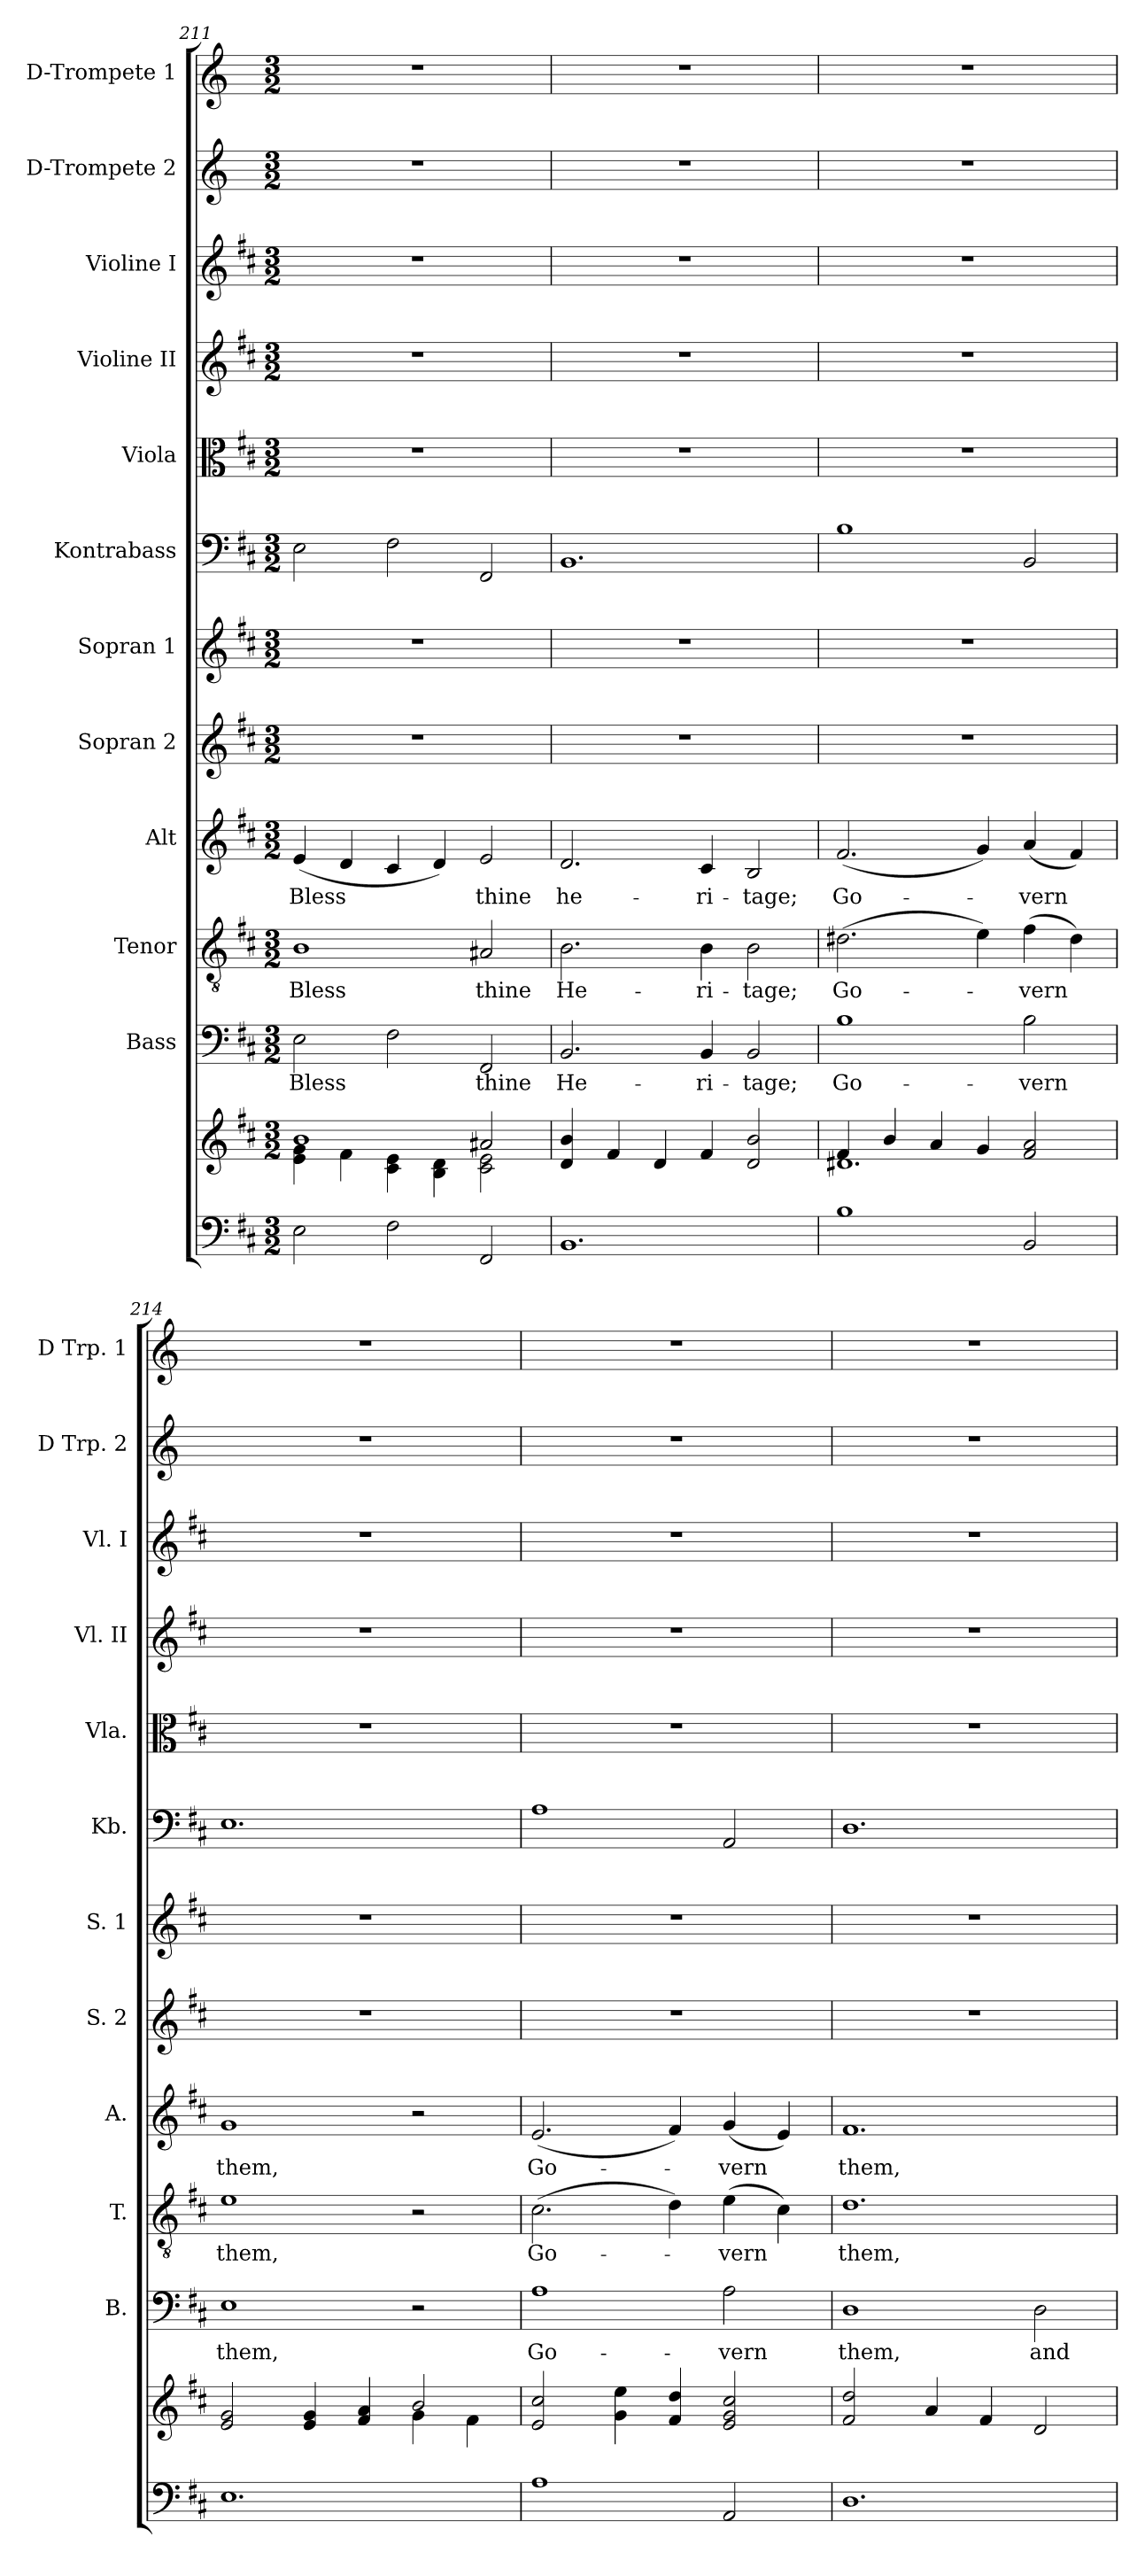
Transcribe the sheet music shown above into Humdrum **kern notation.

**kern	**kern	**kern	**text	**kern	**text	**kern	**text	**kern	**kern	**kern	**kern	**kern	**kern	**kern	**kern
*part12	*part12	*part11	*part11	*part10	*part10	*part9	*part9	*part8	*part7	*part6	*part5	*part4	*part3	*part2	*part1
*staff13	*staff12	*staff11	*staff11	*staff10	*staff10	*staff9	*staff9	*staff8	*staff7	*staff6	*staff5	*staff4	*staff3	*staff2	*staff1
*	*	*I"Bass	*	*I"Tenor	*	*I"Alt	*	*I"Sopran 2	*I"Sopran 1	*I"Kontrabass	*I"Viola	*I"Violine II	*I"Violine I	*I"D-Trompete 2	*I"D-Trompete 1
*	*	*I'B.	*	*I'T.	*	*I'A.	*	*I'S. 2	*I'S. 1	*I'Kb.	*I'Vla.	*I'Vl. II	*I'Vl. I	*I'D Trp. 2	*I'D Trp. 1
!!LO:PB:g=z
*clefF4	*clefG2	*clefF4	*	*clefGv2	*	*clefG2	*	*clefG2	*clefG2	*clefF4	*clefC3	*clefG2	*clefG2	*clefG2	*clefG2
*	*	*	*	*	*	*	*	*	*	*ITrd7c12	*	*	*	*ITrd-1c-2	*ITrd-1c-2
*k[f#c#]	*k[f#c#]	*k[f#c#]	*	*k[f#c#]	*	*k[f#c#]	*	*k[f#c#]	*k[f#c#]	*k[f#c#]	*k[f#c#]	*k[f#c#]	*k[f#c#]	*k[f#c#]	*k[f#c#]
*D:	*D:	*D:	*	*D:	*	*D:	*	*D:	*D:	*D:	*D:	*D:	*D:	*D:	*D:
*M3/2	*M3/2	*M3/2	*	*M3/2	*	*M3/2	*	*M3/2	*M3/2	*M3/2	*M3/2	*M3/2	*M3/2	*M3/2	*M3/2
=211	=211	=211	=211	=211	=211	=211	=211	=211	=211	=211	=211	=211	=211	=211	=211
*	*^	*	*	*	*	*	*	*	*	*	*	*	*	*	*
!	!	!	!	!LO:LY:b	!	!LO:LY:b	!	!LO:LY:b	!	!	!	!	!	!	!	!
2E\	1b	4e\ 4g\	2E\	Bless	1B	Bless	(<4e/	Bless	1.r	1.r	2EE\	1.r	1.r	1.r	1.r	1.r
.	.	4f#\	.	.	.	.	4d/	.	.	.	.	.	.	.	.	.
2F#\	.	4c#\ 4e\	2F#\	.	.	.	4c#/	.	.	.	2FF#\	.	.	.	.	.
.	.	4B\ 4d\	.	.	.	.	4d/)	.	.	.	.	.	.	.	.	.
!	!	!	!	!LO:LY:b	!	!LO:LY:b	!	!LO:LY:b	!	!	!	!	!	!	!	!
2FF#/	2a#X/	2c#\ 2e\	2FF#/	thine	2A#X/	thine	2e/	thine	.	.	2FFF#/	.	.	.	.	.
=212	=212	=212	=212	=212	=212	=212	=212	=212	=212	=212	=212	=212	=212	=212	=212	=212
!	!	!	!	!LO:LY:b	!	!LO:LY:b	!	!LO:LY:b	!	!	!	!	!	!	!	!
*	*v	*v	*	*	*	*	*	*	*	*	*	*	*	*	*	*
1.BB	4d/ 4b/	2.BB/	He-	2.B\	He-	2.d/	he-	1.r	1.r	1.BBB	1.r	1.r	1.r	1.r	1.r
.	4f#/	.	.	.	.	.	.	.	.	.	.	.	.	.	.
.	4d/	.	.	.	.	.	.	.	.	.	.	.	.	.	.
!	!	!	!LO:LY:b	!	!LO:LY:b	!	!LO:LY:b	!	!	!	!	!	!	!	!
.	4f#/	4BB/	-ri-	4B\	-ri-	4c#/	-ri-	.	.	.	.	.	.	.	.
!	!	!	!LO:LY:b	!	!LO:LY:b	!	!LO:LY:b	!	!	!	!	!	!	!	!
.	2d/ 2b/	2BB/	-tage;	2B\	-tage;	2B/	-tage;	.	.	.	.	.	.	.	.
=213	=213	=213	=213	=213	=213	=213	=213	=213	=213	=213	=213	=213	=213	=213	=213
*	*^	*	*	*	*	*	*	*	*	*	*	*	*	*	*
!	!	!	!	!LO:LY:b	!	!LO:LY:b	!	!LO:LY:b	!	!	!	!	!	!	!	!
1B	4f#/	1.d#X	1B	Go-	(>2.d#X\	Go-	(<2.f#/	Go-	1.r	1.r	1BB	1.r	1.r	1.r	1.r	1.r
.	4b/	.	.	.	.	.	.	.	.	.	.	.	.	.	.	.
.	4a/	.	.	.	.	.	.	.	.	.	.	.	.	.	.	.
.	4g/	.	.	.	4e\)	.	4g/)	.	.	.	.	.	.	.	.	.
!	!	!	!	!LO:LY:b	!	!LO:LY:b	!	!LO:LY:b	!	!	!	!	!	!	!	!
2BB/	2f#/ 2a/	.	2B\	-vern	(>4f#\	-vern	(<4a/	-vern	.	.	2BBB/	.	.	.	.	.
.	.	.	.	.	4d#\)	.	4f#/)	.	.	.	.	.	.	.	.	.
=214	=214	=214	=214	=214	=214	=214	=214	=214	=214	=214	=214	=214	=214	=214	=214	=214
!	!	!	!	!LO:LY:b	!	!LO:LY:b	!	!LO:LY:b	!	!	!	!	!	!	!	!
1.E	2e/ 2g/	1ryy	1E	them,	1e	them,	1g	them,	1.r	1.r	1.EE	1.r	1.r	1.r	1.r	1.r
.	4e/ 4g/	.	.	.	.	.	.	.	.	.	.	.	.	.	.	.
.	4f#/ 4a/	.	.	.	.	.	.	.	.	.	.	.	.	.	.	.
.	2b/	4g\	2r	.	2r	.	2r	.	.	.	.	.	.	.	.	.
.	.	4f#\	.	.	.	.	.	.	.	.	.	.	.	.	.	.
=215	=215	=215	=215	=215	=215	=215	=215	=215	=215	=215	=215	=215	=215	=215	=215	=215
!	!	!	!	!LO:LY:b	!	!LO:LY:b	!	!LO:LY:b	!	!	!	!	!	!	!	!
*	*v	*v	*	*	*	*	*	*	*	*	*	*	*	*	*	*
1A	2e/ 2cc#/	1A	Go-	(>2.c#\	Go-	(<2.e/	Go-	1.r	1.r	1AA	1.r	1.r	1.r	1.r	1.r
.	4g\ 4ee\	.	.	.	.	.	.	.	.	.	.	.	.	.	.
.	4f#/ 4dd/	.	.	4d\)	.	4f#/)	.	.	.	.	.	.	.	.	.
!	!	!	!LO:LY:b	!	!LO:LY:b	!	!LO:LY:b	!	!	!	!	!	!	!	!
2AA/	2e/ 2g/ 2cc#/	2A\	-vern	(>4e\	-vern	(<4g/	-vern	.	.	2AAA/	.	.	.	.	.
.	.	.	.	4c#\)	.	4e/)	.	.	.	.	.	.	.	.	.
=216	=216	=216	=216	=216	=216	=216	=216	=216	=216	=216	=216	=216	=216	=216	=216
!	!	!	!LO:LY:b	!	!LO:LY:b	!	!LO:LY:b	!	!	!	!	!	!	!	!
1.D	2f#/ 2dd/	1D	them,	1.d	them,	1.f#	them,	1.r	1.r	1.DD	1.r	1.r	1.r	1.r	1.r
.	4a/	.	.	.	.	.	.	.	.	.	.	.	.	.	.
.	4f#/	.	.	.	.	.	.	.	.	.	.	.	.	.	.
!	!	!	!LO:LY:b	!	!	!	!	!	!	!	!	!	!	!	!
.	2d/	2D\	and	.	.	.	.	.	.	.	.	.	.	.	.
=	=	=	=	=	=	=	=	=	=	=	=	=	=	=	=
*-	*-	*-	*-	*-	*-	*-	*-	*-	*-	*-	*-	*-	*-	*-	*-
